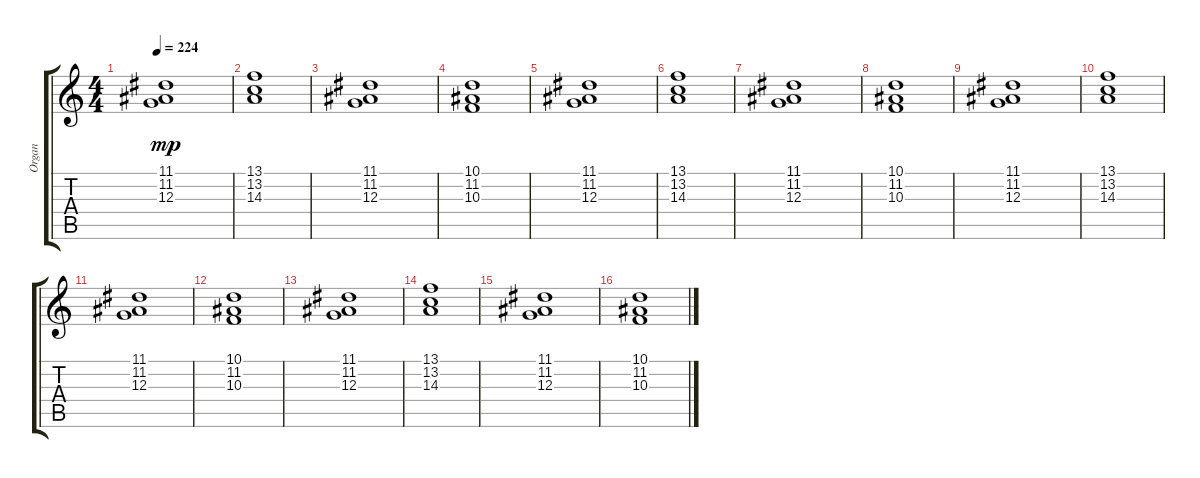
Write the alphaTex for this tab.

\track ("Organ" "Organ") {instrument drawbarorgan}
\staff {score tabs}
\tuning (E4 B3 G3 D3 A2 E2) {hide}
\ts (4 4)
\tempo 224
\clef g2
\ks c
(11.1 11.2 12.3).1{dy mp} |
(13.1 13.2 14.3).1 |
(11.1 11.2 12.3).1 |
(10.1 11.2 10.3).1 |
(11.1 11.2 12.3).1 |
(13.1 13.2 14.3).1 |
(11.1 11.2 12.3).1 |
(10.1 11.2 10.3).1 |
(11.1 11.2 12.3).1 |
(13.1 13.2 14.3).1 |
(11.1 11.2 12.3).1 |
(10.1 11.2 10.3).1 |
(11.1 11.2 12.3).1 |
(13.1 13.2 14.3).1 |
(11.1 11.2 12.3).1 |
(10.1 11.2 10.3).1
